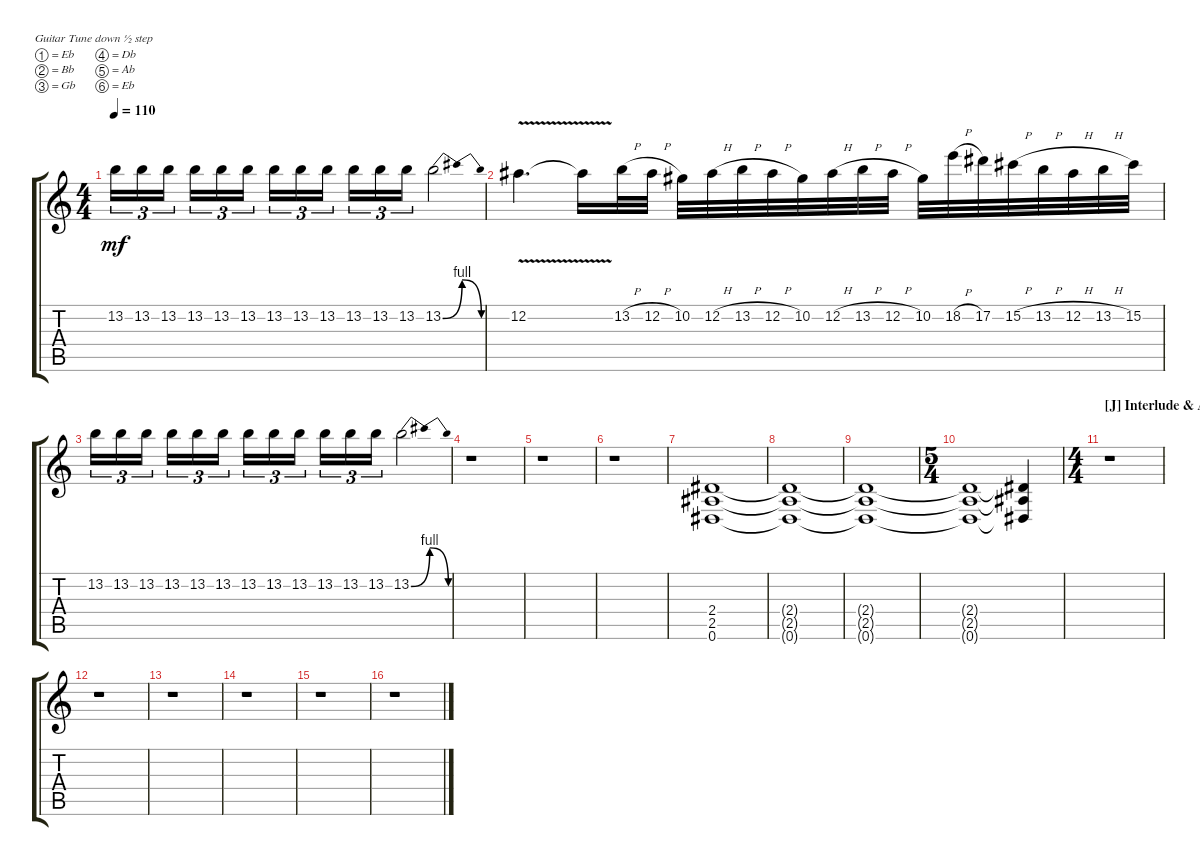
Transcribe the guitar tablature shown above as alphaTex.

\defaultSystemsLayout 4
\bracketExtendMode groupsimilarinstruments
\singleTrackTrackNamePolicy hidden
\multiTrackTrackNamePolicy hidden
\firstSystemTrackNameOrientation horizontal
\otherSystemsTrackNameOrientation horizontal
\track ("Сергей Попов" "E-Gt") {instrument distortionguitar}
\staff {score tabs}
\tuning (Eb4 Bb3 Gb3 Db3 Ab2 Eb2)
\ts (4 4)
\tempo 110
\clef g2
\scale
1.03909
\ks c
13.2.16{tu (3 2) dy mf} 13.2.16{tu (3 2)} 13.2.16{tu (3 2)} 13.2.16{tu (3 2)} 13.2.16{tu (3 2)} 13.2.16{tu (3 2)} 13.2.16{tu (3 2)} 13.2.16{tu (3 2)} 13.2.16{tu (3 2)} 13.2.16{tu (3 2)} 13.2.16{tu (3 2)} 13.2.16{tu (3 2)} 13.2{be (bendrelease 0 0 10.2 4 30.599999999999998 4 59.4 0)}.2 |
\scale
0.960908 12.2{v}.4{d} 12.2{v t}.16 13.2{h}.32 12.2{h}.32 10.2.32 12.2{h}.32 13.2{h}.32 12.2{h}.32 10.2.32 12.2{h}.32 13.2{h}.32 12.2{h}.32 10.2.32 18.2{h}.32 17.2.32 15.2{h}.32 13.2{h}.32 12.2{h}.32 13.2{h}.32 15.2.32 |
\scale
1.03909 13.2.16{tu (3 2)} 13.2.16{tu (3 2)} 13.2.16{tu (3 2)} 13.2.16{tu (3 2)} 13.2.16{tu (3 2)} 13.2.16{tu (3 2)} 13.2.16{tu (3 2)} 13.2.16{tu (3 2)} 13.2.16{tu (3 2)} 13.2.16{tu (3 2)} 13.2.16{tu (3 2)} 13.2.16{tu (3 2)} 13.2{be (bendrelease 0 0 10.2 4 30.599999999999998 4 59.4 0)}.2 |
\scale
0.960908 r.1 |
\scale
1.03909 r.1 |
\scale
0.960908 r.1 |
\scale
1.03909 (0.6 2.5 2.4).1 |
\scale
0.960908 (0.6{t} 2.5{t} 2.4{t}).1 |
\scale
1.03909 (0.6{t} 2.5{t} 2.4{t}).1 |
\ts (5 4)
\scale
0.960908 (0.6{t} 2.5{t} 2.4{t}).1 (0.6{t} 2.5{t} 2.4{t}).4 |
\ts (4 4)
\section ("J" "Interlude & Acoustic Solo")
\scale
1.06936 r.1 |
\scale
0.930643 r.1 |
\scale
1.03909 r.1 |
\scale
0.960908 r.1 |
\scale
1.03909 r.1 |
\tempo (85 hide)
\scale
0.960908 r.1
